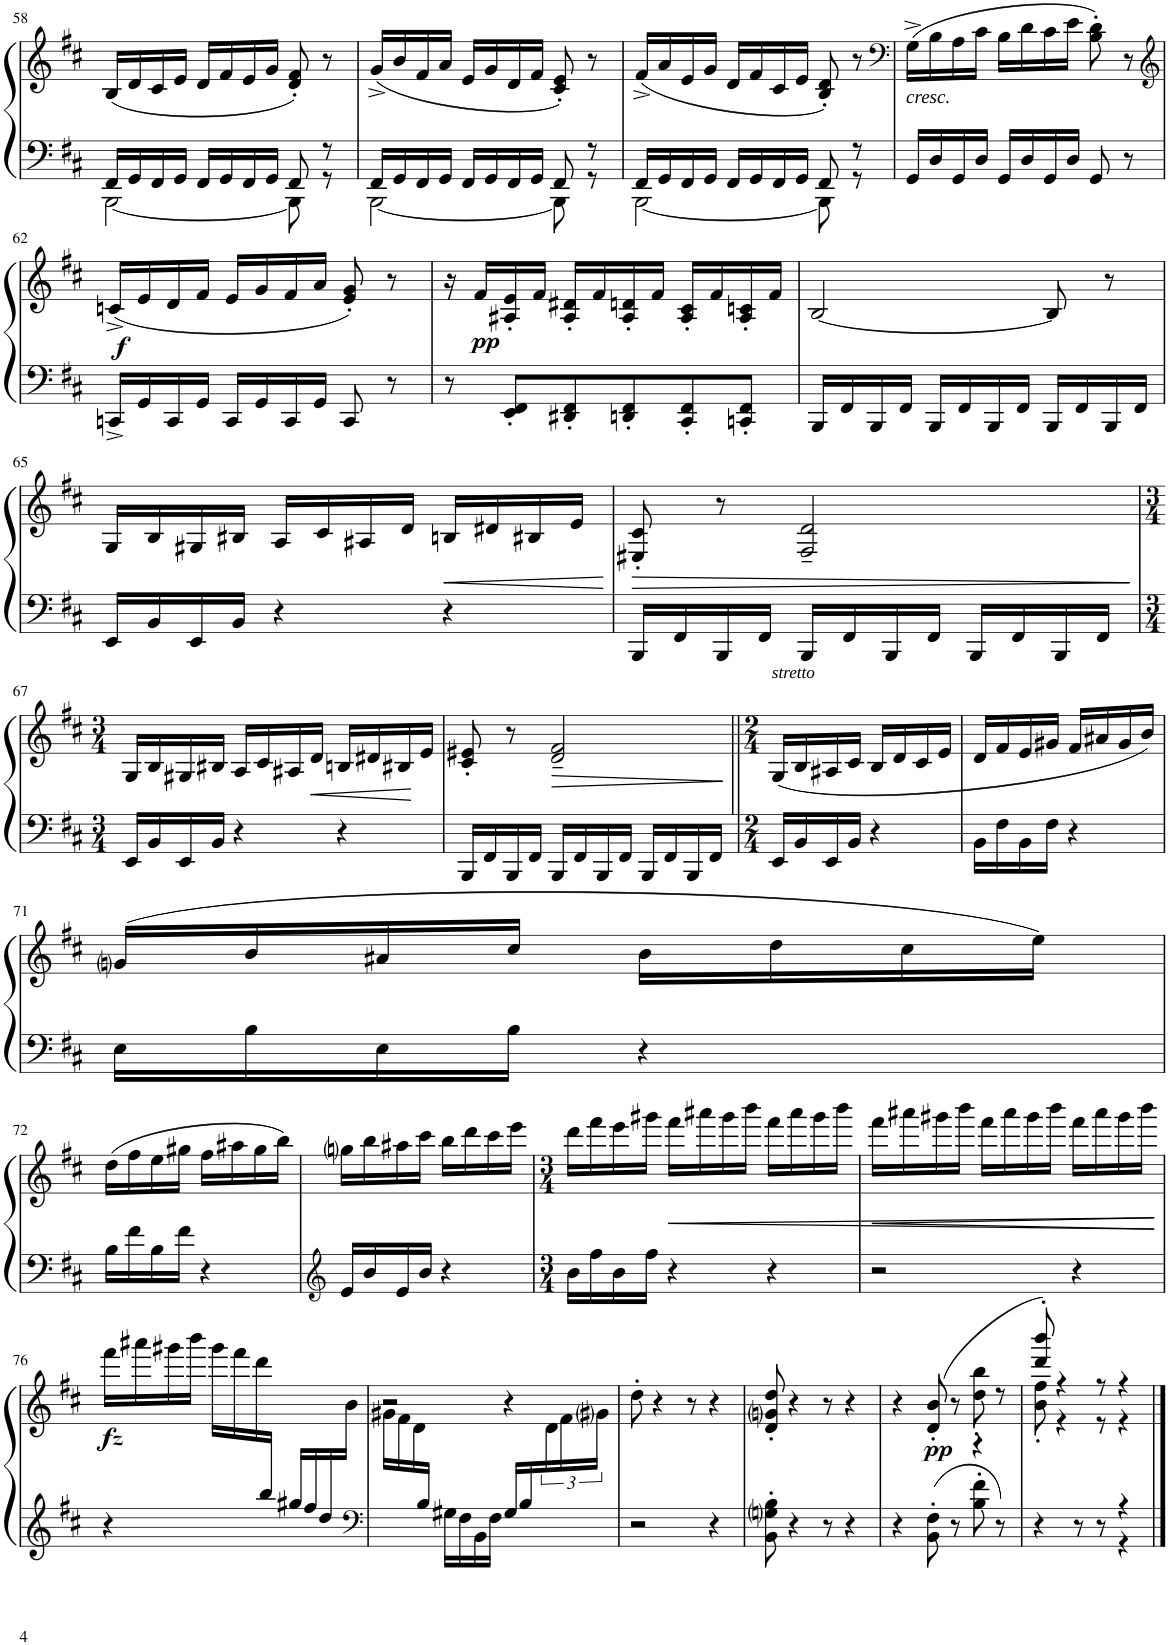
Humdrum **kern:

**kern	**kern	**dynam
*part1	*part1	*part1
*staff2	*staff1	*staff1/2
*I"Midi_1	*	*
!!LO:PB:g=z
*clefF4	*clefG2	*
*k[f#c#]	*k[f#c#]	*
*D:	*D:	*
*M3/4	*M3/4	*
=58	=58	=58
*^	*	*
16FF#/LL	[2BBB\	(16B/LL	.
16GG/	.	16d/	.
16FF#/	.	16c#/	.
16GG/JJ	.	16e/JJ	.
16FF#/LL	.	16d/LL	.
16GG/	.	16f#/	.
16FF#/	.	16e/	.
16GG/JJ	.	16g/JJ	.
8FF#/	8BBB\]	8d/' 8f#/')	.
8r	8r	8r	.
=59	=59	=59	=59
16FF#/LL	[2BBB\	(16g^/LL	.
16GG/	.	16b/	.
16FF#/	.	16f#/	.
16GG/JJ	.	16a/JJ	.
16FF#/LL	.	16e/LL	.
16GG/	.	16g/	.
16FF#/	.	16d/	.
16GG/JJ	.	16f#/JJ	.
8FF#/	8BBB\]	8c#/' 8e/')	.
8r	8r	8r	.
=60	=60	=60	=60
16FF#/LL	[2BBB\	(16f#^/LL	.
16GG/	.	16a/	.
16FF#/	.	16e/	.
16GG/JJ	.	16g/JJ	.
16FF#/LL	.	16d/LL	.
16GG/	.	16f#/	.
16FF#/	.	16c#/	.
16GG/JJ	.	16e/JJ	.
8FF#/	8BBB\]	8B/' 8d/')	.
8r	8r	8r	.
=61	=61	=61	=61
*	*	*clefF4	*
!LO:TX:a:i:t=cresc.	!	!	!
16GG/LL	2ryy	(16G^\LL	.
16D/	.	16B\	.
16GG/	.	16A\	.
16D/JJ	.	16c#\JJ	.
16GG/LL	.	16B\LL	.
16D/	.	16d\	.
16GG/	.	16c#\	.
16D/JJ	.	16e\JJ	.
8GG/	4ryy	8B\' 8d\')	.
8r	.	8r	.
*v	*v	*	*
!!LO:LB:g=z
=62	=62	=62
*	*clefG2	*
!	!	!LO:DY:b
16CCn^/LL	(16cn^/LL	f
16GG/	16e/	.
16CC/	16d/	.
16GG/JJ	16f#/JJ	.
16CC/LL	16e/LL	.
16GG/	16g/	.
16CC/	16f#/	.
16GG/JJ	16a/JJ	.
8CC/	8e/' 8g/')	.
8r	8r	.
=63	=63	=63
8r	16r	.
!	!	!LO:DY:b
.	16f#/LL	pp
8EE/' 8FF#/'L	16A#X/' 16e/'	.
.	16f#/JJ	.
8DD#X/' 8FF#/'	16A#/' 16d#X/'LL	.
.	16f#/	.
8DDn/' 8FF#/'	16A#/' 16dn/'	.
.	16f#/JJ	.
8CC#/' 8FF#/'	16A#/' 16c#/'LL	.
.	16f#/	.
8CCn/' 8FF#/'J	16A#/' 16cn/'	.
.	16f#/JJ	.
=64	=64	=64
16BBB/LL	[2B/	.
16FF#/	.	.
16BBB/	.	.
16FF#/JJ	.	.
16BBB/LL	.	.
16FF#/	.	.
16BBB/	.	.
16FF#/JJ	.	.
16BBB/LL	8B/]	.
16FF#/	.	.
16BBB/	8r	.
16FF#/JJ	.	.
!!LO:LB:g=z
=65	=65	=65
16EE/LL	16G/LL	.
16BB/	16B/	.
16EE/	16G#X/	.
16BB/JJ	16B#X/JJ	.
4r	16A/LL	.
.	16c#/	.
.	16A#X/	.
.	16d/JJ	.
!	!	!LO:HP:b
4r	16Bn/LL	<
.	16d#X/	.
.	16B#X/	.
.	16e/JJ	.
.	.	[
=66	=66	=66
!	!	!LO:HP:b
16BBB/LL	8E#X/' 8c#/'	>
16FF#/	.	.
16BBB/	8r	.
16FF#/JJ	.	.
16BBB/LL	2F#/~ 2d/~	.
16FF#/	.	.
16BBB/	.	.
16FF#/JJ	.	.
16BBB/LL	.	.
16FF#/	.	.
16BBB/	.	.
16FF#/JJ	.	.
.	.	]
!!LO:LB:g=z
=67	=67	=67
*M3/4	*M3/4	*
16EE/LL	16G/LL	.
16BB/	16B/	.
16EE/	16G#X/	.
16BB/JJ	16B#X/JJ	.
4r	16A/LL	.
.	16c#/	.
.	16A#X/	.
!	!	!LO:HP:b
.	16d/JJ	<
4r	16Bn/LL	.
.	16d#X/	.
.	16B#X/	.
.	16e/JJ	[
=68	=68	=68
16BBB/LL	8c#/' 8e#X/'	.
16FF#/	.	.
16BBB/	8r	.
16FF#/JJ	.	.
!	!	!LO:HP:b
16BBB/LL	2d/~ 2f#/~	>
16FF#/	.	.
16BBB/	.	.
16FF#/JJ	.	.
16BBB/LL	.	.
16FF#/	.	.
16BBB/	.	.
16FF#/JJ	.	.
.	.	]
=69||	=69||	=69||
*M2/4	*M2/4	*
!	!LO:TX:a:i:t=stretto	!
16EE/LL	(16G/LL	.
16BB/	16B/	.
16EE/	16A#X/	.
16BB/JJ	16c#/JJ	.
4r	16B/LL	.
.	16d/	.
.	16c#/	.
.	16e/JJ	.
=70	=70	=70
16BB\LL	16d/LL	.
16F#\	16f#/	.
16BB\	16e/	.
16F#\JJ	16g#X/JJ	.
4r	16f#/LL	.
.	16a#X/	.
.	16g#/	.
.	16b/JJ)	.
!!LO:LB:g=z
=71	=71	=71
16E\LL	(16gni/LL	.
16B\	16b/	.
16E\	16a#X/	.
16B\JJ	16cc#/JJ	.
4r	16b\LL	.
.	16dd\	.
.	16cc#\	.
.	16ee\JJ)	.
!!LO:LB:g=z
=72	=72	=72
16B\LL	(16dd\LL	.
16f#\	16ff#\	.
16B\	16ee\	.
16f#\JJ	16gg#X\JJ	.
4r	16ff#\LL	.
.	16aa#X\	.
.	16gg#\	.
.	16bb\JJ)	.
=73	=73	=73
*clefG2	*	*
16e/LL	16ggni\LL	.
16b/	16bb\	.
16e/	16aa#X\	.
16b/JJ	16ccc#\JJ	.
4r	16bb\LL	.
.	16ddd\	.
.	16ccc#\	.
.	16eee\JJ	.
=74	=74	=74
*M3/4	*M3/4	*
16b\LL	16ddd\LL	.
16ff#\	16fff#\	.
16b\	16eee\	.
16ff#\JJ	16ggg#X\JJ	.
!	!	!LO:HP:b
4r	16fff#\LL	<
.	16aaa#X\	.
.	16ggg#\	.
.	16bbb\JJ	.
4r	16fff#\LL	.
.	16aaa#\	.
.	16ggg#\	.
.	16bbb\JJ	.
=75	=75	=75
!	!	!LO:HP:b
2r	16fff#\LL	<
.	16aaa#X\	.
.	16ggg#X\	.
.	16bbb\JJ	.
.	16fff#\LL	.
.	16aaa#\	.
.	16ggg#\	.
.	16bbb\JJ	.
4r	16fff#\LL	.
.	16aaa#\	.
.	16ggg#\	.
.	16bbb\JJ	.
.	.	[ [
!!LO:LB:g=z
=76	=76	=76
*	*^	*
!	!	!	!LO:DY:b
4r	16fff#\LL	4ryy	fz
.	16aaa#X\	.	.
.	16ggg#X\	.	.
.	16bbb\JJ	.	.
8.ryy	4ryy	16ggg#\LL	.
.	.	16fff#\	.
.	.	16ddd\	.
16bb/JJ	.	4ryy	.
16gg#X/LL	4ryy	.	.
16ff#/	.	.	.
16dd/	.	.	.
16ryy	.	16b\JJ	.
=77	=77	=77	=77
*clefF4	*	*	*
8.ryy	2r	16g#X\LL	.
.	.	16f#\	.
.	.	16d\	.
16B/JJ	.	4..ryy	.
16G#X\LL	.	.	.
16F#\	.	.	.
16BB\	.	.	.
16F#\JJ	.	.	.
16G#/LL	4r	.	.
16B/	.	.	.
8ryy	.	24d\	.
.	.	24f#\	.
.	.	24g#i\JJ	.
*	*v	*v	*
=78	=78	=78
2r	8dd'\	.
.	4r	.
.	8r	.
4r	4r	.
=79	=79	=79
8BB\' 8Gni\' 8B\'	8d/' 8gni/' 8dd/'	.
4r	4r	.
8r	8r	.
4r	4r	.
=80	=80	=80
*	*^	*
4r	4r	2ryy	.
!	!	!	!LO:DY:b
8BB\' 8F#\'	(8d/' 8b/'	.	pp
8r	8r	.	.
8B\' 8f#\'	8dd\' 8bb\'	4r	.
8r	8r	.	.
=81	=81	=81	=81
*^	*	*	*
4r	2ryy	8ddd/' 8bbb/')	8b\' 8ff#\'	.
.	.	4r	4r	.
8r	.	.	.	.
8r	.	8r	8r	.
4r	4r	4r	4r	.
*v	*v	*	*	*
*	*v	*v	*
==	==	==
*-	*-	*-
